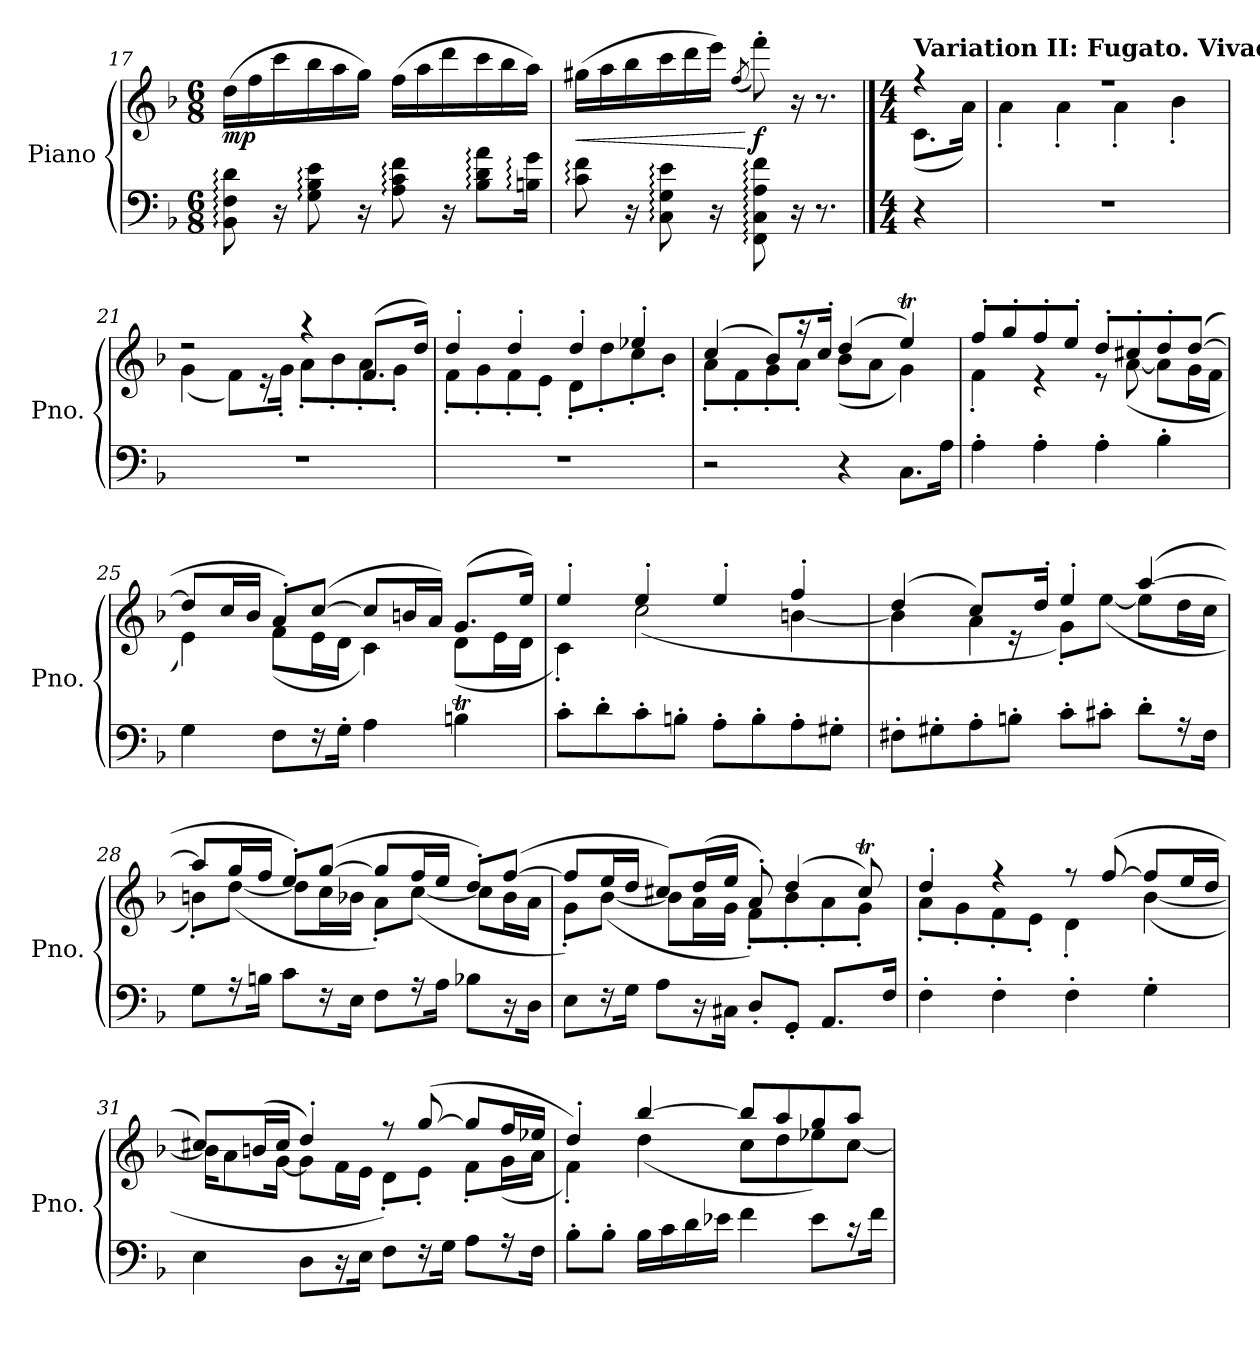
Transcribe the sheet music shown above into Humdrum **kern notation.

**kern	**kern	**dynam
*part1	*part1	*part1
*staff2	*staff1	*staff1/2
*I"Piano	*	*
*I'Pno.	*	*
*clefF4	*clefG2	*
*k[b-]	*k[b-]	*
*M6/8	*M6/8	*
=17	=17	=17
!	!	!LO:DY:b
8BB-\: 8F\: 8d\:	(>16dd\LL	mp
.	16ff\	.
16r	16ccc\	.
8G\: 8B-\: 8e\:	16bb-\	.
.	16aa\	.
16r	16gg\JJ)	.
8A\: 8c\: 8f\:	(>16ff\LL	.
.	16aa\	.
16r	16ddd\	.
8B-\: 8d\: 8a\:L	16ccc\	.
.	16bb-\	.
16Bn\: 16g\:Jk	16aa\JJ)	.
=18	=18	=18
!	!	!LO:HP:b
8c\: 8f\:	(>16gg#X\LL	<
.	16aa\	.
16r	16bb-\	.
8C\: 8G\: 8e\:	16ccc\	.
.	16ddd\	.
16r	16eee\JJ)	.
.	(>8qff/	.
!	!	!LO:DY:n=1:b
8FF\: 8C\: 8A\: 8f\:	8fff'\)	[ f
16r	16r	.
8.r	8.r	.
!!LO:LB:g=z
==19	==19	==19
*M4/4	*M4/4	*
*	*MM90	*
*	*^	*
!	!LO:TX:a:B:t=Variation II&colon; Fugato. Vivace	!	!
4r	4r	(<8.c\L	.
.	.	16a\Jk)	.
=20	=20	=20	=20
1r	1r	4a'\	.
.	.	4a'\	.
.	.	4a'\	.
.	.	4b-'\	.
=21	=21	=21	=21
1r	2r	(<4g\	.
.	.	8f\L)	.
.	.	16r	.
.	.	16g'\Jk	.
.	4r	8a'\L	.
.	.	8b-'\	.
.	(>8.f/L	8a'\	.
.	.	8g'\J	.
.	16dd/Jk)	.	.
=22	=22	=22	=22
1r	4dd'/	8f'\L	.
.	.	8g'\	.
.	4dd'/	8f'\	.
.	.	8e'\J	.
.	4dd'/	8d'\L	.
.	.	8dd'\	.
.	4ee-X'/	8cc'\	.
.	.	8b-'\J	.
=23	=23	=23	=23
2r	(>4cc/	8a'\L	.
.	.	8f'\	.
.	8b-/L)	8g'\	.
.	16r	8a'\J	.
.	16cc'/Jk	.	.
4r	(>4dd/	(<8b-\L	.
.	.	8a\J	.
8.C\L	4eet/)	4g\)	.
16A\Jk	.	.	.
=24	=24	=24	=24
4A'\	8ff'/L	4f'\	.
.	8gg'/	.	.
4A'\	8ff'/	4r	.
.	8ee'/J	.	.
4A'\	8dd'/L	8r	.
.	8cc#X'/	(<[8a\	.
4B-'\	8dd'/	8a\L]	.
.	(>[8dd/J	16g\L	.
.	.	16f\JJ	.
=25	=25	=25	=25
4G\	8dd/L]	4e\)	.
.	16cc/L	.	.
.	16b-/JJ	.	.
8F\L	8a'/L)	(<8f\L	.
16r	(>[8cc/J	16e\L	.
16G'\Jk	.	16d\JJ	.
4A\	8cc/L]	4c\)	.
.	16bn/L	.	.
.	16a/JJ)	.	.
4Bnt\	(>8.g/L	(<8d\L	.
.	.	16e\L	.
.	16ee/Jk)	16d\JJ	.
!!LO:LB:g=z	!!
=26	=26	=26	=26
8c'\L	4ee'/	4c'\)	.
8d'\	.	.	.
8c'\	4ee'/	(<2cc\	.
8Bn'\J	.	.	.
8A'\L	4ee'/	.	.
8B'\	.	.	.
8A'\	4ff'/	[4bn\	.
8G#X'\J	.	.	.
=27	=27	=27	=27
8F#X'\L	(>4dd/	4b\]	.
8G#X'\	.	.	.
8A'\	8cc/L)	4a\	.
8Bn'\J	16re	.	.
.	16dd'/Jk	.	.
8c'\L	4ee'/	8g'\L)	.
8c#X'\J	.	(<[8ee\J	.
8d'\L	(>[4aa/	8ee\L]	.
16r	.	16dd\L	.
16F#\Jk	.	16cc\JJ	.
=28	=28	=28	=28
8G\L	8aa/L]	8bn'\L)	.
16r	16gg/L	(<[8dd\J	.
16Bn\Jk	16ff/JJ	.	.
8c\L	8ee'/L)	8dd\L]	.
16r	(>[8gg/J	16cc\L	.
16E\Jk	.	16b-X\JJ	.
8F\L	8gg/L]	8a'\L)	.
16r	16ff/L	(<[8cc\J	.
16A\Jk	16ee/JJ	.	.
8B-X\L	8dd'/L)	8cc\L]	.
16r	(>[8ff/J	16b-\L	.
16D\Jk	.	16a\JJ	.
=29	=29	=29	=29
8E\L	8ff/L]	8g'\L)	.
16r	16ee/L	(<[8b-\J	.
16G\Jk	16dd/JJ	.	.
8A\L	8cc#X/L)	8b-\L]	.
16r	(>16dd/L	16a\L	.
16C#X\Jk	16ee/JJ	16g\JJ	.
8D'/L	8a'/)	8f'\L)	.
8GG'/J	(>4dd/	8b-'\	.
8.AA/L	.	8a'\	.
.	8cc#t/)	8g'\J	.
16F/Jk	.	.	.
!!LO:PB:g=z	!!
=30	=30	=30	=30
4F'\	4dd'/	8a'\L	.
.	.	8g'\	.
4F'\	4r	8f'\	.
.	.	8e'\J	.
4F'\	8r	4d'\	.
.	(>[8ff/	.	.
4G'\	8ff/L]	(<[4b-\	.
.	16ee/L	.	.
.	16dd/JJ	.	.
=31	=31	=31	=31
4E\	8cc#X/L)	16b-\KL]	.
.	.	8a\	.
.	(>16bn/L	.	.
.	16cc#/JJ	[16g\Jk	.
8D\L	4dd'/)	8g\L]	.
16r	.	16f\L	.
16E\Jk	.	16e\JJ	.
8F\L	8r	8d'\L)	.
16r	(>[8gg/	8e'\J	.
16G\Jk	.	.	.
8A\L	8gg/L]	8f'\L	.
16r	16ff/L	(<16g\L	.
16F\Jk	16ee-X/JJ	16a\JJ	.
=32	=32	=32	=32
8B-'\L	4dd'/)	4f'\)	.
8B-'\J	.	.	.
16B-\LL	[4bb-/	(<4dd\	.
16c\	.	.	.
16d\	.	.	.
16e-X\JJ	.	.	.
4f\	8bb-/L]	8cc\L	.
.	8aa/	8dd\	.
8e-\L	8gg/	8ee-X\)	.
16r	8aa/J	[8cc\J	.
16f\Jk	.	.	.
*	*v	*v	*
=	=	=
*-	*-	*-
